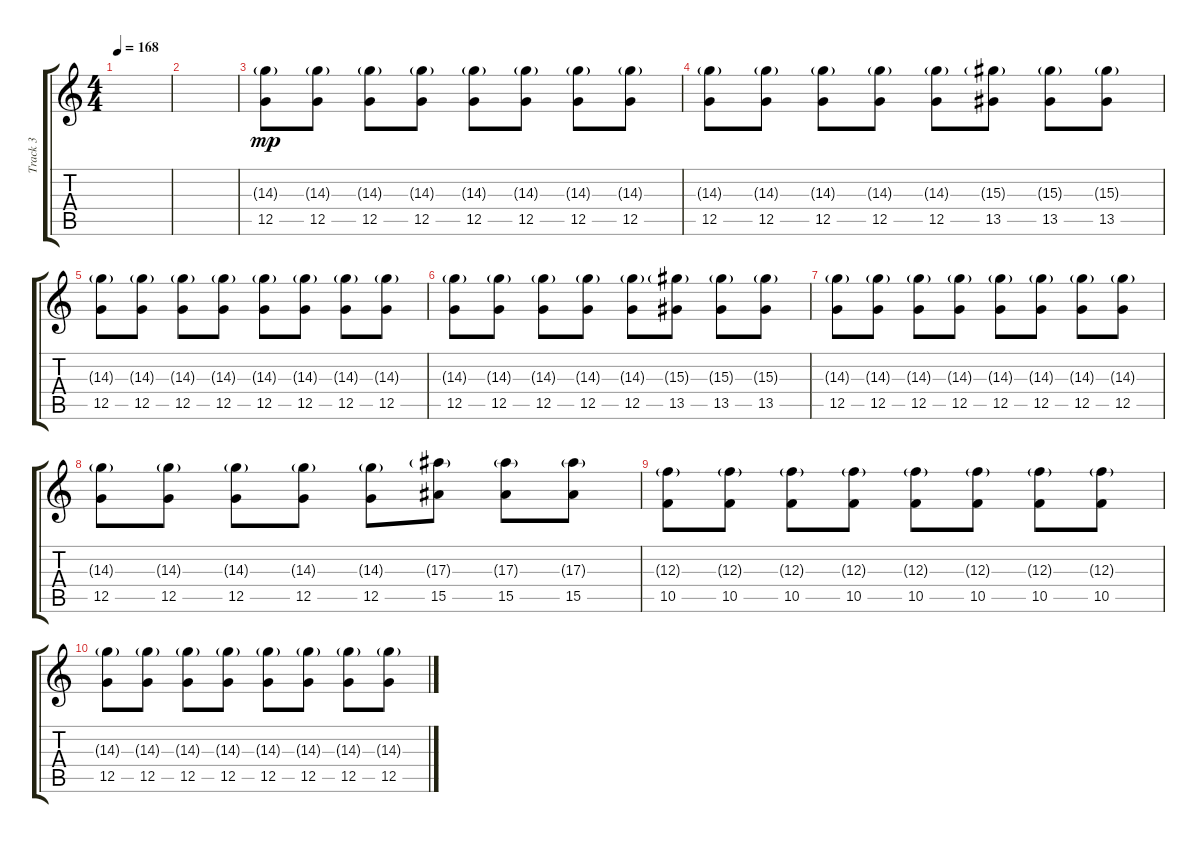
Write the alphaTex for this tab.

\track ("Track 3" "Track 3") {instrument distortionguitar}
\staff {score tabs}
\tuning (D4 A3 F3 C3 G2 C2) {hide}
\ts (4 4)
\tempo 168
\clef g2
\ks c
|
|
(14.3{g} 12.5).8{dy mp} (14.3{g} 12.5).8 (14.3{g} 12.5).8 (14.3{g} 12.5).8 (14.3{g} 12.5).8 (14.3{g} 12.5).8 (14.3{g} 12.5).8 (14.3{g} 12.5).8 |
(14.3{g} 12.5).8 (14.3{g} 12.5).8 (14.3{g} 12.5).8 (14.3{g} 12.5).8 (14.3{g} 12.5).8 (15.3{g} 13.5).8 (15.3{g} 13.5).8 (15.3{g} 13.5).8 |
(14.3{g} 12.5).8 (14.3{g} 12.5).8 (14.3{g} 12.5).8 (14.3{g} 12.5).8 (14.3{g} 12.5).8 (14.3{g} 12.5).8 (14.3{g} 12.5).8 (14.3{g} 12.5).8 |
(14.3{g} 12.5).8 (14.3{g} 12.5).8 (14.3{g} 12.5).8 (14.3{g} 12.5).8 (14.3{g} 12.5).8 (15.3{g} 13.5).8 (15.3{g} 13.5).8 (15.3{g} 13.5).8 |
(14.3{g} 12.5).8 (14.3{g} 12.5).8 (14.3{g} 12.5).8 (14.3{g} 12.5).8 (14.3{g} 12.5).8 (14.3{g} 12.5).8 (14.3{g} 12.5).8 (14.3{g} 12.5).8 |
(14.3{g} 12.5).8 (14.3{g} 12.5).8 (14.3{g} 12.5).8 (14.3{g} 12.5).8 (14.3{g} 12.5).8 (17.3{g} 15.5).8 (17.3{g} 15.5).8 (17.3{g} 15.5).8 |
(12.3{g} 10.5).8 (12.3{g} 10.5).8 (12.3{g} 10.5).8 (12.3{g} 10.5).8 (12.3{g} 10.5).8 (12.3{g} 10.5).8 (12.3{g} 10.5).8 (12.3{g} 10.5).8 |
(14.3{g} 12.5).8 (14.3{g} 12.5).8 (14.3{g} 12.5).8 (14.3{g} 12.5).8 (14.3{g} 12.5).8 (14.3{g} 12.5).8 (14.3{g} 12.5).8 (14.3{g} 12.5).8
